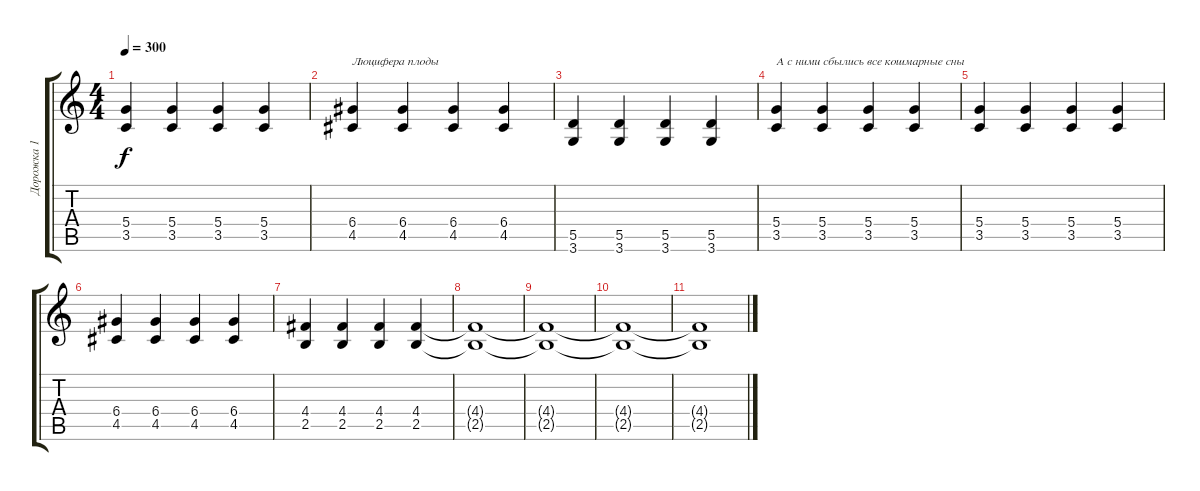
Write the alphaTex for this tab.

\track ("Дорожка 1" "Дорожка 1") {instrument distortionguitar}
\staff {score tabs}
\tuning (E4 B3 G3 D3 A2 E2) {hide}
\ts (4 4)
\tempo 300
\clef g2
\ks c
(5.4 3.5).4{dy f} (5.4 3.5).4 (5.4 3.5).4 (5.4 3.5).4 |
(6.4 4.5).4{txt "Люцифера плоды"} (6.4 4.5).4 (6.4 4.5).4 (6.4 4.5).4 |
(5.5 3.6).4 (5.5 3.6).4 (5.5 3.6).4 (5.5 3.6).4 |
(5.4 3.5).4{txt "А с ними сбылись все кошмарные сны"} (5.4 3.5).4 (5.4 3.5).4 (5.4 3.5).4 |
(5.4 3.5).4 (5.4 3.5).4 (5.4 3.5).4 (5.4 3.5).4 |
(6.4 4.5).4 (6.4 4.5).4 (6.4 4.5).4 (6.4 4.5).4 |
(4.4 2.5).4 (4.4 2.5).4 (4.4 2.5).4 (4.4 2.5).4 |
(4.4{t} 2.5{t}).1 |
(4.4{t} 2.5{t}).1 |
(4.4{t} 2.5{t}).1 |
(4.4{t} 2.5{t}).1
